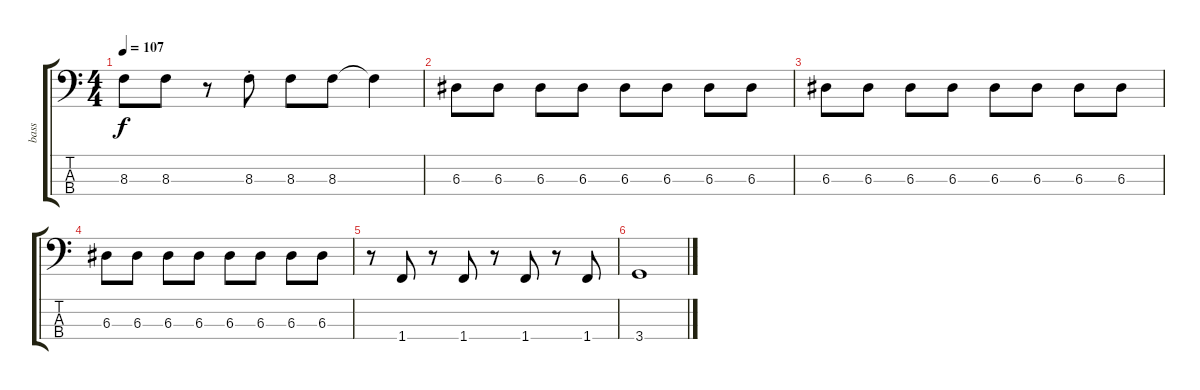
\track ("bass" "bass") {instrument electricbassfinger}
\staff {score tabs}
\tuning (G2 D2 A1 E1) {hide}
\ts (4 4)
\tempo 107
\clef f4
\ks c
8.3.8{dy f} 8.3.8 r.8 8.3{st}.8 8.3.8 8.3.8 8.3{t}.4 |
6.3.8 6.3.8 6.3.8 6.3.8 6.3.8 6.3.8 6.3.8 6.3.8 |
6.3.8 6.3.8 6.3.8 6.3.8 6.3.8 6.3.8 6.3.8 6.3.8 |
6.3.8 6.3.8 6.3.8 6.3.8 6.3.8 6.3.8 6.3.8 6.3.8 |
r.8 1.4.8 r.8 1.4.8 r.8 1.4.8 r.8 1.4.8 |
3.4.1
